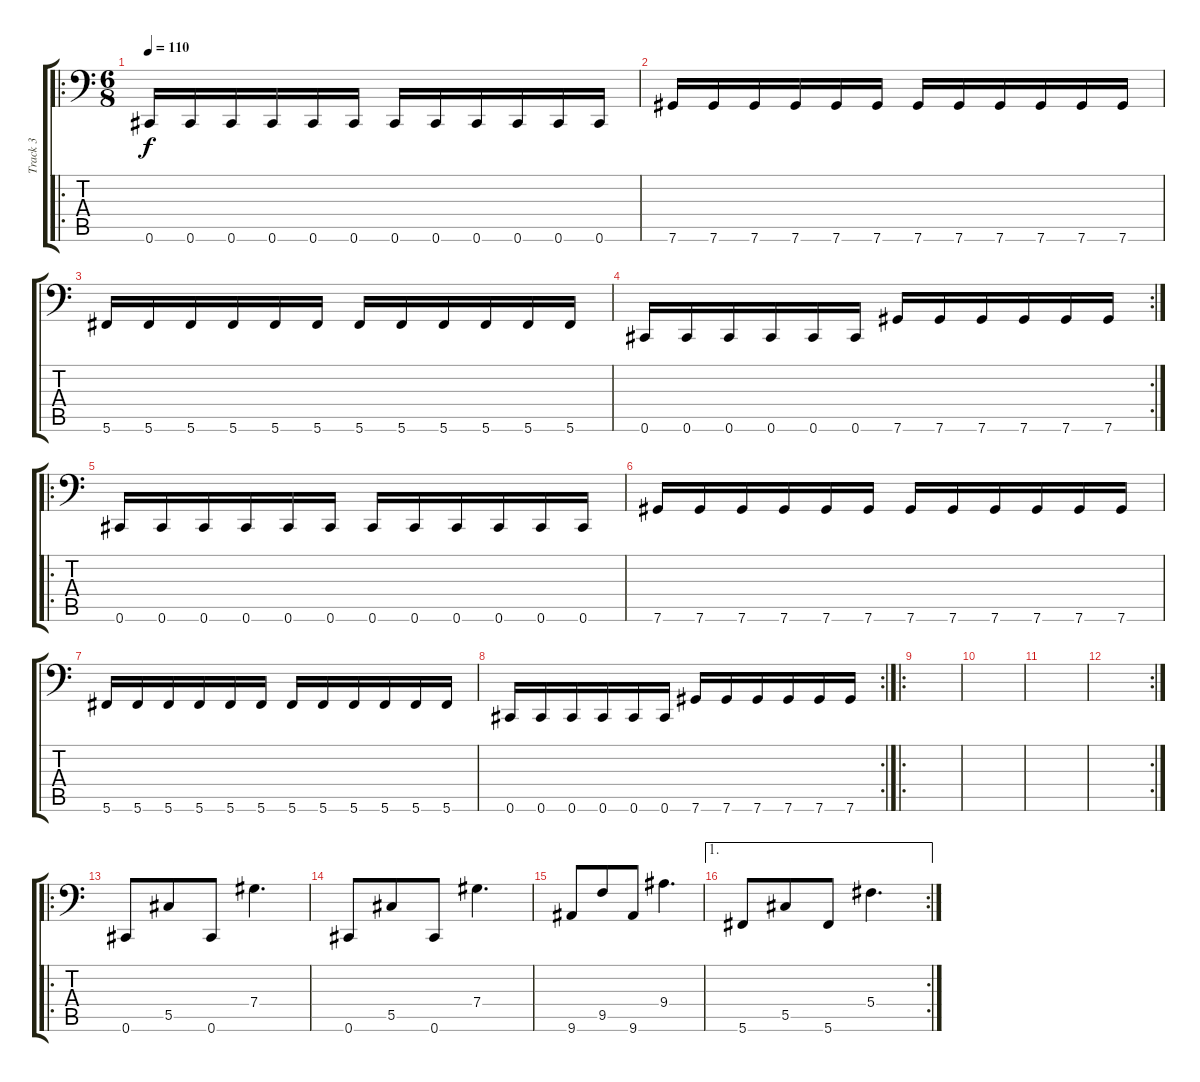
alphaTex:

\track ("Track 3" "Track 3") {instrument electricbasspick}
\staff {score tabs}
\tuning (Eb3 Bb2 Gb2 Db2 Ab1 Db1) {hide}
\ro
\ts (6 8)
\tempo 110
\clef f4
\ks c
0.6.16{dy f} 0.6.16 0.6.16 0.6.16 0.6.16 0.6.16 0.6.16 0.6.16 0.6.16 0.6.16 0.6.16 0.6.16 |
7.6.16 7.6.16 7.6.16 7.6.16 7.6.16 7.6.16 7.6.16 7.6.16 7.6.16 7.6.16 7.6.16 7.6.16 |
5.6.16 5.6.16 5.6.16 5.6.16 5.6.16 5.6.16 5.6.16 5.6.16 5.6.16 5.6.16 5.6.16 5.6.16 |
\rc 2
0.6.16 0.6.16 0.6.16 0.6.16 0.6.16 0.6.16 7.6.16 7.6.16 7.6.16 7.6.16 7.6.16 7.6.16 |
\ro
0.6.16 0.6.16 0.6.16 0.6.16 0.6.16 0.6.16 0.6.16 0.6.16 0.6.16 0.6.16 0.6.16 0.6.16 |
7.6.16 7.6.16 7.6.16 7.6.16 7.6.16 7.6.16 7.6.16 7.6.16 7.6.16 7.6.16 7.6.16 7.6.16 |
5.6.16 5.6.16 5.6.16 5.6.16 5.6.16 5.6.16 5.6.16 5.6.16 5.6.16 5.6.16 5.6.16 5.6.16 |
\rc 2
0.6.16 0.6.16 0.6.16 0.6.16 0.6.16 0.6.16 7.6.16 7.6.16 7.6.16 7.6.16 7.6.16 7.6.16 |
\ro
|
|
|
\rc 2
|
\ro
0.6.8 5.5.8 0.6.8 7.4.4{d} |
0.6.8 5.5.8 0.6.8 7.4.4{d} |
9.6.8 9.5.8 9.6.8 9.4.4{d} |
\ae 1
\rc 2
5.6.8 5.5.8 5.6.8 5.4.4{d}
